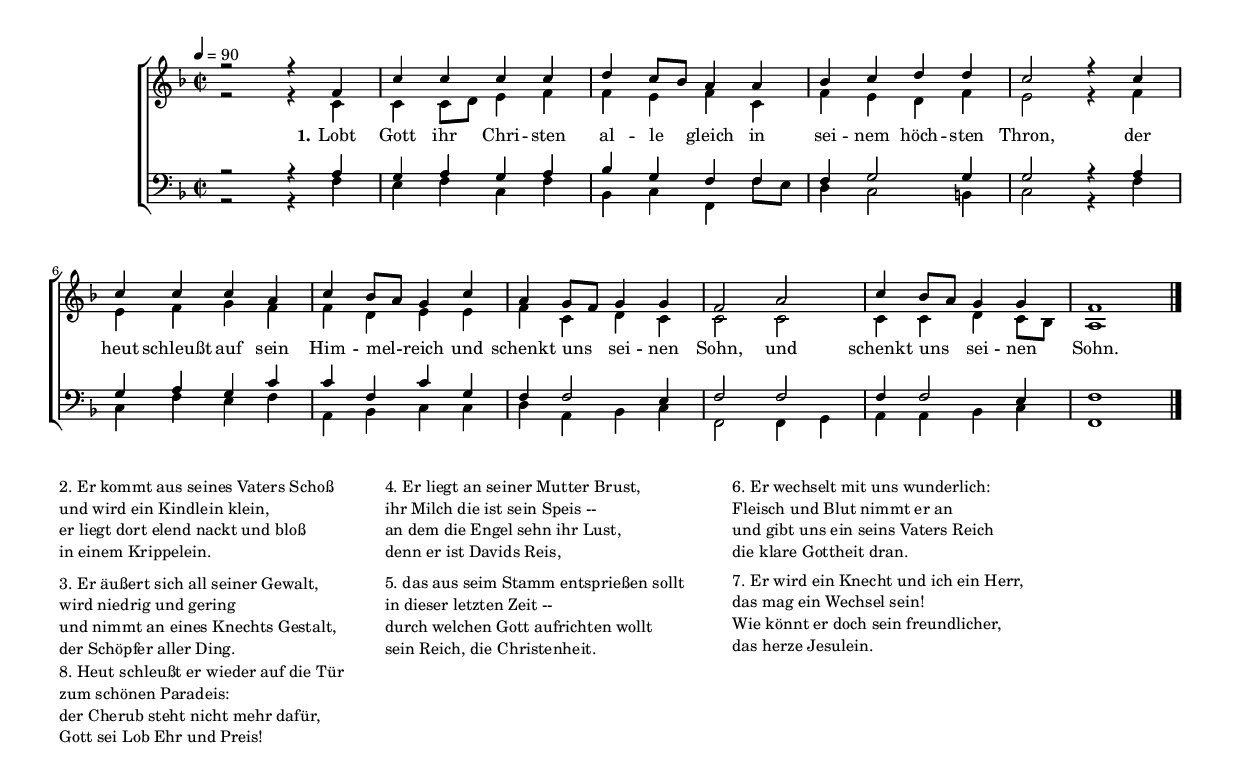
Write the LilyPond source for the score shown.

\version "2.24.3"
\include "global.ly"

\paper {
  system-system-spacing =
    #'((basic-distance . 15) 
       (minimum-distance . 10)
       (padding . 2)
       (stretchability . 60)) % defaults: 12, 8, 1, 60
}

KeyandTime = {
  \time 2/2
  %Tonart
  \key f \major
  \tempo 4 = 90
}
Melodie = \relative c'' {
  \voiceOne 
  \set Staff.midiInstrument = #"choir aahs"
  r2 r4 f,4 c' c c c d c8 b a4 a b c d d c2 r4
  c4 c c c a c b8 a g4 c a g8 f g4 g f2 a c4 b8 a g4 g f1
  \bar "|."
}

Alt = \relative c' {
  \voiceTwo
  r2 r4 c c c8 d e4 f f e f c f e d f e2 r4
  f e f g f f d e e f c d c c2 c c4 c d c8 b a1
}

BassEins = \relative c { \set Staff.midiInstrument = #"choir aahs"
  \voiceThree
  r2 r4 a' g a g a b g f f f g2 g4 g2 r4
  a g a g c c f, c' g f f2 e4 f2 f f4 f2 e4 f1
  \bar "|." 
}

BassZwei = \relative c {
  \voiceFour
  r2 r4 f e f c f b, c f, f'8 e d4 c2 h4 c2 r4
  f4 c f e f a, b c c d a b c f,2 f4 g a a b c f,1
}

ersteStrophe = \lyricmode {
  \set stanza = "1."
  Lobt Gott ihr Chri -- sten al -- le _ gleich in sei -- nem höch -- sten Thron,
  der heut schleußt auf sein Him -- mel _ -- reich und schenkt uns _ sei -- nen Sohn,
  und schenkt uns _ sei -- nen Sohn.
}

zweiteStrophe = "2. Er kommt aus seines Vaters Schoß

und wird ein Kindlein klein,

er liegt dort elend nackt und bloß

in einem Krippelein."

%TODO seiner Gewalt unterbinden
dritteStrophe = "3. Er äußert sich all seiner Gewalt,

wird niedrig und gering

und nimmt an eines Knechts Gestalt,

der Schöpfer aller Ding."

vierteStrophe = "4. Er liegt an seiner Mutter Brust,

ihr Milch die ist sein Speis --

an dem die Engel sehn ihr Lust,

denn er ist Davids Reis,"

fünfteStrophe = "5. das aus seim Stamm entsprießen sollt

in dieser letzten Zeit -- 

durch welchen Gott aufrichten wollt

sein Reich, die Christenheit."

sechsteStrophe = "6. Er wechselt mit uns wunderlich:

Fleisch und Blut nimmt er an

und gibt uns ein seins Vaters Reich

die klare Gottheit dran."

siebteStrophe = "7. Er wird ein Knecht und ich ein Herr,

das mag ein Wechsel sein!

Wie könnt er doch sein freundlicher,

das herze Jesulein."

achteStrophe = "8. Heut schleußt er wieder auf die Tür

zum schönen Paradeis:

der Cherub steht nicht mehr dafür,

Gott sei Lob Ehr und Preis!"

\bookpart {
  \score {

    \new ChoirStaff <<
      \new Staff = "firstStaff"
      <<
        \new Voice = "Melodie" {
          \KeyandTime
          \Melodie
        }
        \new Lyrics  {
          \lyricsto "Melodie" { \ersteStrophe }
        }
        \new Voice = "Alt" {
          \Alt
        }
      >>
      \new Staff = "secondStaff"
      <<
        \clef "bass"
        \new Voice = "BassEins" {
          \KeyandTime
          \BassEins
        }
        \new Voice = "BassZwei" {
          \BassZwei
        }
      >>
    >>
    \layout{}
    \midi {}
  }
  \markup { 
    \vspace #1
    \column{    
      \wordwrap-string \zweiteStrophe
      \vspace #0.75
      \wordwrap-string \dritteStrophe
    }
    \hspace #6
    \column{    
      \wordwrap-string \vierteStrophe
      \vspace #0.75
      \wordwrap-string \fünfteStrophe
    }
    \hspace #6
    \column{    
      \wordwrap-string \sechsteStrophe
      \vspace #0.75
      \wordwrap-string \siebteStrophe
    }
  }
  \markup {
    \vspace #0.75
    \wordwrap-string \achteStrophe
  }

}  